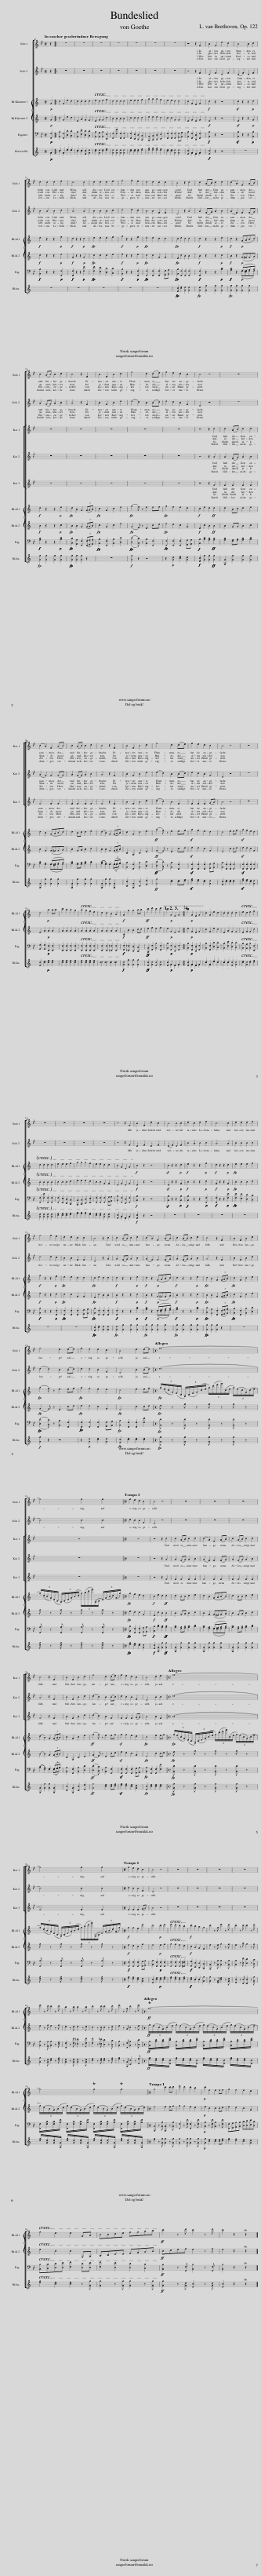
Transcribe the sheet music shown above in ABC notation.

X:1
%%score [ 1 2 [ 3 4 5 ] { 6 7 } ( 8 9 ) ( 10 11 ) ]
L:1/8
Q:1/4=120
M:2/2
I:linebreak $
K:Bb
V:1 treble
V:2 treble
V:3 treble
V:4 treble
V:5 treble
V:6 treble transpose=-2
V:7 treble transpose=-2
V:8 bass
V:9 bass
V:10 treble transpose=-2
V:11 treble transpose="-2 "
V:1
 z2 |: z8 | z8 | z8 | z8 | %5
 z8 | z8 | z8 | z4 z2!ff! F2 | B2 F2 d2 c2 | %10
 B4 B2 c2 |$ d2 c2 d2 e2 | c6 c2 | d2 d2 d2 e2 | f4 f2 e2 | %15
 d2 d2 c2 c2 | B4 z2 c2 | c2 (AB) c2 d2 | (c2 A2) F2 (AB) |$ c2 (AB) c2 d2 | %20
 c4 z2 F2 | B2 F2 B2 d2 | f4 d2 (de) | f2 e2 d2 c2 | B4 z4 | %25
 z8 |$ z8 | z8 | z8 | z8 | %30
 z8 | z8 | z8 | z8 |$ z8 | %35
 z8 | z8 | z8 | z8 | z8 |1 %40
 z8 :|2 z8 || z8 | z8 | z8 |$ %45
 z8 | z8 | z8 | z8 | z4 z2 F2 | %50
 B2 F2 d2 c2 | B4 B2 c2 | d2 c2 d2 e2 | c6 c2 | d2 d2 d2 e2 |$ %55
 f4 f2 e2 | d2 d2 c2 c2 | B4 z2 c2 | c2 (AB) c2 d2 | (c2 A2) F2 (AB) | %60
 c2 (AB) c2 d2 | c4 z2 F2 | B2 F2 B2 d2 |$ f4 d2 (de) | f2 e2 d2 c2 | %65
 B4 d2 (de) ||[M:4/4][Q:1/4=116] f8- |$ f4 f2 f2 ||[M:2/2][Q:1/4=120] f2 e2 d2 c2 | B4 z4 | %70
 z8 | z8 | z8 |$ z8 | z8 | %75
 z8 | z8 | z8 ||[M:4/4][Q:1/4=116] z8 |$ z8 | %80
[M:2/2][Q:1/4=120] z8 | z8 | z8 | z8 | z8 | %85
 z8 |$ z8 | z8 | z8 | z8 || %90
[M:4/4][Q:1/4=116] z8 |$ z8 ||[M:2/2][Q:1/4=120] z8 | z8 | z8 | %95
 z8 |$ z8 | z8 | z8 | z4 z2 |] %100
V:2
 z2 |: z8 | z8 | z8 | z8 | %5
 z8 | z8 | z8 | z4 z2!ff! F2 | D2 F2 D2 F2 | %10
 (D2 F2) D2 F2 |$ B2 A2 B2 c2 | A6 A2 | B2 B2 B2 c2 | d4 d2 c2 | %15
 B2 B2 F2 F2 | D4 z2 A2 | A2 (FG) A2 B2 | (A2 F2) F2 (FG) |$ A2 (FG) A2 B2 | %20
 A4 z2 F2 | B2 F2 B2 d2 | (d2 c2) B2 (Bc) | d2 c2 B2 F2 | D4 z4 | %25
 z8 |$ z8 | z8 | z8 | z8 | %30
 z8 | z8 | z8 | z8 |$ z8 | %35
 z8 | z8 | z8 | z8 | z8 |1 %40
 z8 :|2 z8 || z8 | z8 | z8 |$ %45
 z8 | z8 | z8 | z8 | z4 z2 F2 | %50
 D2 F2 D2 F2 | (D2 F2) D2 F2 | B2 A2 B2 c2 | A6 A2 | B2 B2 B2 c2 |$ %55
 d4 d2 c2 | B2 B2 F2 F2 | D4 z2 A2 | A2 (FG) A2 B2 | (A2 F2) F2 (FG) | %60
 A2 (FG) A2 B2 | A4 z2 F2 | B2 F2 B2 d2 |$ (d2 c2) B2 (Bc) | d2 c2 B2 F2 | %65
 D4 B2 (Bc) ||[M:4/4] (d8 |$ c4) c2 c2 ||[M:2/2] d2 c2 B2 F2 | D4 z4 | %70
 z8 | z8 | z8 |$ z8 | z8 | %75
 z8 | z8 | z8 ||[M:4/4] z8 |$ z8 | %80
[M:2/2] z8 | z8 | z8 | z8 | z8 | %85
 z8 |$ z8 | z8 | z8 | z8 || %90
[M:4/4] z8 |$ z8 ||[M:2/2] z8 | z8 | z8 | %95
 z8 |$ z8 | z8 | z8 | z4 z2 |] %100
V:3
 z2 |: z8 | z8 | z8 | z8 | %5
 z8 | z8 | z8 | z8 | z8 | %10
 z8 |$ z8 | z8 | z8 | z8 | %15
 z8 | z8 | z8 | z8 |$ z8 | %20
 z8 | z8 | z8 | z8 | z4 z2!ff! c2 | %25
 c2 (AB) c2 d2 |$ (c2 A2) F2 (AB) | c2 (AB) c2 d2 | c4 z2 F2 | B2 F2 B2 d2 | %30
 f4 d2 (de) | f2 e2 d2 c2 | B4 z4 | z8 |$ z8 | %35
 z8 | z8 | z8 | z8 | z8 |1 %40
 z8 :|2 z8 || z8 | z8 | z8 |$ %45
 z8 | z8 | z8 | z8 | z8 | %50
 z8 | z8 | z8 | z8 | z8 |$ %55
 z8 | z8 | z8 | z8 | z8 | %60
 z8 | z8 | z8 |$ z8 | z8 | %65
 z8 ||[M:4/4] z8 |$ z8 ||[M:2/2] z8 | z4 z2 c2 | %70
 c2 (AB) c2 d2 | (c2 A2) F2 (AB) | c2 (AB) c2 d2 |$ c4 z2 F2 | B2 F2 B2 d2 | %75
 f4 d2 (de) | f2 e2 d2 c2 | B4 d2 e2 ||[M:4/4] f8- |$ f4 f2 f2 | %80
[M:2/2] f2 e2 d2 c2 | B4 z4 | z8 | z8 | z8 | %85
 z8 |$ z8 | z8 | z8 | z8 || %90
[M:4/4] z8 |$ z8 ||[M:2/2] z8 | z8 | z8 | %95
 z8 |$ z8 | z8 | z8 | z4 z2 |] %100
V:4
 z2 |: z8 | z8 | z8 | z8 | %5
 z8 | z8 | z8 | z8 | z8 | %10
 z8 |$ z8 | z8 | z8 | z8 | %15
 z8 | z8 | z8 | z8 |$ z8 | %20
 z8 | z8 | z8 | z8 | z4 z2!ff! A2 | %25
 A2 (FG) A2 B2 |$ (A2 F2) F2 (FG) | A2 (FG) A2 B2 | A4 z2 F2 | B2 F2 B2 d2 | %30
 (d2 c2) B2 (Bc) | d2 c2 B2 F2 | D4 z4 | z8 |$ z8 | %35
 z8 | z8 | z8 | z8 | z8 |1 %40
 z8 :|2 z8 || z8 | z8 | z8 |$ %45
 z8 | z8 | z8 | z8 | z8 | %50
 z8 | z8 | z8 | z8 | z8 |$ %55
 z8 | z8 | z8 | z8 | z8 | %60
 z8 | z8 | z8 |$ z8 | z8 | %65
 z8 ||[M:4/4] z8 |$ z8 ||[M:2/2] z8 | z4 z2 A2 | %70
 A2 (FG) A2 B2 | (A2 F2) F2 (FG) | A2 (FG) A2 B2 |$ A4 z2 F2 | B2 F2 B2 d2 | %75
 (d2 c2) B2 (Bc) | d2 c2 B2 F2 | D4 B2 c2 ||[M:4/4] (d8 |$ c4) c2 c2 | %80
[M:2/2] d2 c2 B2 F2 | D4 z4 | z8 | z8 | z8 | %85
 z8 |$ z8 | z8 | z8 | z8 || %90
[M:4/4] z8 |$ z8 ||[M:2/2] z8 | z8 | z8 | %95
 z8 |$ z8 | z8 | z8 | z4 z2 |] %100
V:5
 z2 |: z8 | z8 | z8 | z8 | %5
 z8 | z8 | z8 | z8 | z8 | %10
 z8 |$ z8 | z8 | z8 | z8 | %15
 z8 | z8 | z8 | z8 |$ z8 | %20
 z8 | z8 | z8 | z8 | z4 z2!ff! F2 | %25
 F2 F2 F2 F2 |$ F4 F2 F2 | F2 F2 F2 F2 | F4 z2 F2 | B2 F2 B2 d2 | %30
 (d2 c2) B2 F2 | F2 F2 F2 (GA) | B4 z4 | z8 |$ z8 | %35
 z8 | z8 | z8 | z8 | z8 |1 %40
 z8 :|2 z8 || z8 | z8 | z8 |$ %45
 z8 | z8 | z8 | z8 | z8 | %50
 z8 | z8 | z8 | z8 | z8 |$ %55
 z8 | z8 | z8 | z8 | z8 | %60
 z8 | z8 | z8 |$ z8 | z8 | %65
 z8 ||[M:4/4] z8 |$ z8 ||[M:2/2] z8 | z4 z2 F2 | %70
 F2 F2 F2 F2 | F4 F2 F2 | F2 F2 F2 F2 |$ F4 z2 F2 | B2 F2 B2 d2 | %75
 (d2 c2) B2 F2 | F2 F2 F2 (GA) | B4 B2 F2 ||[M:4/4] (B8 |$ F4) F2 F2 | %80
[M:2/2] F2 F2 F2 (GA) | B4 z4 | z8 | z8 | z8 | %85
 z8 |$ z8 | z8 | z8 | z8 || %90
[M:4/4] z8 |$ z8 ||[M:2/2] z8 | z8 | z8 | %95
 z8 |$ z8 | z8 | z8 | z4 z2 |] %100
V:6
[K:C]!p! .G2 |: .c2 .G2 .e2 .d2 | .c2 .c2 .c2 .d2 | e2 d2 e2 f2 | d2 d2 d2 d2 | %5
 e2 e2 e2 f2 | g2 g2 g2 f2 | e2 e2 d2 d2 | c2 G2 E2 G2 |!f! c2 z2 z4 | %10
 c2 z2 z2!p! d2 |$!f! e2 z2 z2!p! f2 |!f! d2 z2 z2!p! d2 | e2 e2 e2 f2 |!f! g2 z2 z2!p! f2 | %15
 e2 e2 d2 d2 | c2 e2 d2 d2 |!f! d2 z2 z2!p! e2 |!f! d2 z2!p! (GABc) |$!f! d2 z2 z2!p! e2 | %20
 d2 B2 G2 (3(GAB) | c2 G2 c2 e2 | (g2 f) z e2 ef | g2 f2 e2 d2 |!f! c2 e2 d2!ff! d2 | %25
 d2 Bc d2 e2 |$ d2 B2 (GABc) | d2 Bc d2 e2 | (d2 B2) G2 (3(GAB) | c2 G2 c2 e2 | %30
!ff! (g2 f) z e2 ef | g2 f2 e2 d2 | c4 e2 ef | g2 f2 e2 d2 |$ c4!p! a2 ab | %35
 .c'2 .b2 .a2 .g2 | .a2 .g2 .f2 .e2 | d2 c2 B2 A2 |!f! G2 g2 g2 ab |!ff! c'2 d'2 c'2 d'2 |1 %40
 c'2!p! G2 E2 G2 :|2 c'2!p! G2 E2 G2 || .c2 .G2 .e2 .d2 | .c2 .c2 .c2 .d2 | e2 d2 e2 f2 |$ %45
 d2 d2 d2 d2 | e2 e2 e2 f2 | g2 g2 g2 f2 | e2 e2 d2 d2 | c2 G2 E2 G2 | %50
!f! c2 z2 z4 | c2 z2 z2!p! d2 |!f! e2 z2 z2!p! f2 |!f! d2 z2 z2!p! d2 | e2 e2 e2 f2 |$ %55
!f! g2 z2 z2!p! f2 | e2 e2 d2 d2 | c2 e2 d2 d2 |!f! d2 z2 z2!p! e2 |!f! d2 z2!p! (GABc) | %60
!f! d2 z2 z2!p! e2 | d2 B2 G2 (3(GAB) | c2 G2 c2 e2 |$ (g2 f) z e2 ef | g2 f2 e2 d2 | %65
 c4 e2 ef ||[M:4/4] (6:4:6.g/(e/c/.G/)(E/C/ (6:4:6.G,/)(C/E/.G/)(c/e/ (6:4:6.g/)(c'/e'/.g'/)(c/e/ (6:4:6.g/)(e/c/.G/)(c/e/ |$ (6:4:6.g/)(d/B/.G/)(D/B,/ (6:4:6.G,/)(B,/D/.G/)(B/d/ (6:4:6.g/)(b/d'/.g'/)(G,/B,/ (6:4:6.D/)(G/B/.d/)(G/g/) ||[M:2/2] g2 f2 e2 d2 |!f! c2 e2 d2!ff! d2 | %70
 d2 Bc d2 e2 | d2 B2 (GABc) | d2 Bc d2 e2 |$ (d2 B2) G2 (3(GAB) | c2 G2 c2 e2 | %75
!ff! (g2 f) z e2 ef | g2 f2 e2 d2 | c4 e2 ef ||[M:4/4] (6:4:6.g/(e/c/.G/)(E/C/ (6:4:6.G,/)(C/E/.G/)(c/e/ (6:4:6.g/)(c'/e'/.g'/)(c/e/ (6:4:6.g/)(e/c/.G/)(c/e/ |$ (6:4:6.g/)(d/B/.G/)(D/B,/ (6:4:6.G,/)(B,/D/.G/)(B/d/ (6:4:6.g/)(b/d'/.g'/)(G,/B,/ (6:4:6.D/)(G/B/.d/)(G/g/) | %80
[M:2/2]!f! g2 f2 e2 d'2 | c'4!p! c'2 d'2 | e'2 d'2 c'2 b2 |!f! c'2 b2 a2 g2 | c'2 z g e'2 z d' | %85
 c'2 z c' c'2 z d' |$ e'2 z d' c'2 z d' | b2 z b b2 z b | c'2 z c' c'2 z d' | e'2 z g c'2 z e' || %90
[M:4/4]!ff! Tg8- |$ g4 Tg2 Tg2 ||[M:2/2] g4 c'2 c'd' | e'2 d'2 c'2 b2 |!p! c'2 e2 e2 ef | %95
 g2 f2 e2 d2 |$ g2 e2 e2 GA | Bcde fgab |!ff! c'2 z d' c'2 z d' | c'2 z2 !fermata!z2 |] %100
V:7
[K:C]!p! .G2 |: .c2 .G2 .e2 .d2 | .E2 .A2 .G2 .F2 | E2 G2 G2 d2 | B2 B2 B2 B2 | %5
 c2 c2 c2 d2 | e2 e2 e2 d2 | c2 c2 G2 G2 | E2 G2 E2 G2 |!f! E2 z2 z4 | %10
 E2 z2 z2!p! G2 |$!f! c2 z2 z2!p! d2 |!f! G2 z2 z2!p! G2 | c2 c2 c2 d2 |!f! e2 z2 z2!p! d2 | %15
 c2 c2 G2 G2 | E2 c2 B2 B2 |!f! B2 z2 z2!p! c2 |!f! B2 z2!p! (G^FGA) |$!f! B2 z2 z2!p! c2 | %20
 B2 B2 G2 (3(GAB) | c2 G2 c2 e2 | (G2 F) z E2 cd | e2 d2 c2 G2 |!f! E2 c2 B2!ff! B2 | %25
 B2 GA B2 c2 |$ B2 G2 (G^FGA) | B2 GA B2 c2 | B2 B2 G2 (3(GAB) | C2 G,2 C2 E2 | %30
!ff! (G2 F) z E2 cd | e2 d2 c2 G2 | E4 c2 cd | e2 d2 c2 G2 |$ E2 A2!p! A2 A2 | %35
 A2 A2 A2 A2 | A2 A2 A2 A2 | A2 A2 A2 A2 |!f! B,2 B2 B2 cd |!ff! e2 f2 e2 f2 |1 %40
 e2!p! G2 E2 G2 :|2 e2!p! G2 E2 G2 || .c2 .G2 .e2 .d2 | .E2 .A2 .G2 .F2 | E2 G2 G2 d2 |$ %45
 B2 B2 B2 B2 | c2 c2 c2 d2 | e2 e2 e2 d2 | c2 c2 G2 G2 | E2 G2 E2 G2 | %50
!f! E2 z2 z4 | E2 z2 z2!p! G2 |!f! c2 z2 z2!p! d2 |!f! G2 z2 z2!p! G2 | c2 c2 c2 d2 |$ %55
!f! e2 z2 z2!p! d2 | c2 c2 G2 G2 | E2 c2 B2 B2 |!f! B2 z2 z2!p! c2 |!f! B2 z2!p! (G^FGA) | %60
!f! B2 z2 z2!p! c2 | B2 B2 G2 (3(GAB) | c2 G2 c2 e2 |$ (G2 F) z E2 cd | e2 d2 c2 G2 | %65
 E4 c2 cd ||[M:4/4] e z g z g z g z |$ g z g z g z g z ||[M:2/2] e2 d2 c2 G2 |!f! E2 c2 B2!ff! B2 | %70
 B2 GA B2 c2 | B2 G2 (G^FGA) | B2 GA B2 c2 |$ (B2 B2) G2 (3(GAB) | C2 G,2 C2 E2 | %75
!ff! (G2 F) z E2 cd | e2 d2 c2 G2 | E4 c2 cd ||[M:4/4] e z g z g z g z |$ g z g z g z g z | %80
[M:2/2]!f! e2 d2 c2 f2 | e4!p! e2 f2 | g2 f2 e2 d2 |!f! c2 A2 G2 F2 | e2 z e g2 z f | %85
 e2 z a g2 z f |$ e2 z f e2 z f | d2 z d d2 z d | c2 z c c2 z d | e2 z G c2 z e || %90
[M:4/4]!ff! (6:4:6.g/(e/c/.G/)(c/e/ (6:4:6.g/)(e/c/.G/)(c/e/ (6:4:6.g/)(e/c/.G/)(c/e/ (6:4:6.g/)(e/c/.G/)(c/e/ |$ (6:4:6.g/)(d/B/.G/)(B/d/ (6:4:6.g/)(d/B/.G/)(B/d/ (6:4:6.g/)(d/B/.G/)(B/d/ (6:4:6.g/)(d/B/.G/)(B/d/) ||[M:2/2] e4 e2 ef | g2 f2 e2 d2 |!p! e2 c2 c2 cd | %95
 e2 d2 c2 G2 |$ e2 c2 c2 G,A, | B,CDE FGAB |!ff! cdef e2 z f | e2 z2 !fermata!z2 |] %100
V:8
!p!!p! .[F,,F,]2 |: .[B,,B,]2 .[F,,F,]2 .[D,D]2 .[C,C]2 | .[B,,B,]2 .[E,E]2 .[D,D]2 .[C,C]2 | [B,,B,]2 [A,,A,]2 [B,,B,]2 [E,,E,]2 | [F,,F,]2 [F,F]2 [F,,F,]2 [F,,F,]2 | %5
 [F,,F,]2 [E,,E,]2 [D,,D,]2 [C,,C,]2 | [B,,,B,,]2 [C,,C,]2 [D,,D,]2 [E,,E,]2 | [F,,F,]2 [F,,F,]2 [F,,F,]2 [G,,G,][A,,A,] | [B,,B,]2 [F,,F,]2 [D,,D,]2 [F,,F,]2 |!f!!f! [B,,B,]2 z2 z4 | %10
 [B,,B,]2 z2 z2!p!!p! [B,,B,]2 |$!f!!f! [B,,B,]2 z2 z2!p!!p! [F,,F,]2 |!f!!f! [F,,F,]2 z2 z2!p!!p! [F,F]2 | [F,F]2 [E,E]2 [D,D]2 [C,C]2 |!f!!f! [B,,B,]2 z2 z2!p!!p! [F,,F,]2 | %15
 [F,,F,]2 [F,,F,]2 [F,,F,]2 [G,,G,][A,,A,] | [B,,B,]2 [F,,F,]2 [F,,F,]2 [F,,F,]2 |!f!!f! [F,,F,]2 z2 z2!p!!p! [B,D]2 |!f!!f!!f! [A,C]2 z2!p! (F,G,A,B,) |$!f!!f! [A,C]2 z2 z2!p!!p! [B,D]2 | %20
 [C,C]2 [A,,A,]2 [F,,F,]2 (3([F,,F,][G,,G,][A,,A,]) | [B,,B,]2 [F,,F,]2 [B,,B,]2 [D,D]2 | (([D,D]2 [C,C])) z [B,,B,]2 [F,,F,]2 | [F,,F,]2 [F,,F,]2 [F,,F,]2 [G,,G,][A,,A,] |!f!!f! [B,,B,]2 [B,D]2 [A,C]2!ff!!ff! [A,C]2 | %25
 [A,C]2 [F,A,][G,B,] [A,C]2 [B,D]2 |$ [A,C]2 [F,A,]2 (F,G,A,B,) | [A,C]2 [F,A,][G,B,] [A,C]2 [B,D]2 | (([A,C]2 [F,A,]2)) F,2 (3(F,G,A,) | [B,,B,]2 [F,,F,]2 [B,,B,]2 [D,D]2 | %30
!ff!!ff! (([D,D]2 [C,C])) z [B,,B,]2 [F,,F,]2 | [F,,F,]2 [F,,F,]2 [F,,F,]2 [G,,G,][A,,A,] | [B,,B,]2 [F,,F,]2 [F,,F,]2 [F,,F,]2 | [F,,F,]2 [F,,F,]2 [F,,F,]2 [F,,F,]2 |$ [G,,G,]2 [G,,G,]2!p!!p! [E,,E,]2 [E,,E,]2 | %35
 [E,,E,]2 [E,,E,]2 [E,,E,]2 [E,,E,]2 | [E,,E,]2 [E,,E,]2 [E,,E,]2 [E,,E,]2 | [E,,E,]2 [E,,E,]2 [=E,,=E,]2 [E,,E,]2 |!f!!f! [F,,F,]2 [_E,,_E,]2 [D,,D,]2 [C,,C,]2 |!ff!!ff! [B,,,B,,]2 [F,,F,]2 [B,,B,]2 [F,,F,]2 |1 %40
 [B,,B,]2!p!!p! [F,,F,]2 [D,,D,]2 [F,,F,]2 :|2 [B,,B,]2!p!!p! [F,,F,]2 [D,,D,]2 [F,,F,]2 || .[B,,B,]2 .[F,,F,]2 .[D,D]2 .[C,C]2 | .[B,,B,]2 .[E,E]2 .[D,D]2 .[C,C]2 | [B,,B,]2 [A,,A,]2 [B,,B,]2 [E,,E,]2 |$ %45
 [F,,F,]2 [F,F]2 [F,,F,]2 [F,,F,]2 | [F,,F,]2 [E,,E,]2 [D,,D,]2 [C,,C,]2 | [B,,,B,,]2 [C,,C,]2 [D,,D,]2 [E,,E,]2 | [F,,F,]2 [F,,F,]2 [F,,F,]2 [G,,G,][A,,A,] | [B,,B,]2 [F,,F,]2 [D,,D,]2 [F,,F,]2 | %50
!f! [B,,B,]2 z2 z4 | [B,,B,]2 z2 z2!p!!p! [B,,B,]2 |!f!!f! [B,,B,]2 z2 z2!p!!p! [F,,F,]2 |!f!!f! [F,,F,]2 z2 z2!p!!p! [F,F]2 | [F,F]2 [E,E]2 [D,D]2 [C,C]2 |$ %55
!f!!f! [B,,B,]2 z2 z2!p!!p! [F,,F,]2 | [F,,F,]2 [F,,F,]2 [F,,F,]2 [G,,G,][A,,A,] | [B,,B,]2 [F,,F,]2 [F,,F,]2 [F,,F,]2 |!f!!f! [F,,F,]2 z2 z2!p!!p! [B,D]2 |!f!!f!!f! [A,C]2 z2!p! (F,G,A,B,) | %60
!f!!f! [A,C]2 z2 z2!p!!p! [B,D]2 | [C,C]2 [A,,A,]2 [F,,F,]2 (3([F,,F,][G,,G,][A,,A,]) | [B,,B,]2 [F,,F,]2 [B,,B,]2 [D,D]2 |$ (([D,D]2 [C,C])) z [B,,B,]2 [F,,F,]2 | [F,,F,]2 [F,,F,]2 [F,,F,]2 [G,,G,][A,,A,] | %65
 [B,,B,]2 [F,,F,]2 [F,,F,]2 [F,F]2 ||[M:4/4] [B,,D] z [B,,D] z [B,,D] z [B,,D] z |$ [F,,A,] z [F,,A,] z [F,,A,] z [F,,A,] z ||[M:2/2] [B,,B,]2 [F,,F,]2 [F,,F,]2 [G,,G,][A,,A,] |!f!!f! [B,,B,]2 [B,D]2 [A,C]2!ff!!ff! [A,C]2 | %70
 [A,C]2 [F,A,][G,B,] [A,C]2 [B,D]2 | [A,C]2 [F,A,]2 (F,G,A,B,) | [A,C]2 [F,A,][G,B,] [A,C]2 [B,D]2 |$ (([A,C]2 [F,A,]2)) F,2 (3(F,G,A,) | [B,,B,]2 [F,,F,]2 [B,,B,]2 [D,D]2 | %75
!ff! (([D,D]2 [C,C])) z [B,,B,]2 [F,,F,]2 | [F,,F,]2 [F,,F,]2 [F,,F,]2 [G,,G,][A,,A,] | [B,,B,]2 [F,,F,]2 [F,,F,]2 [F,F]2 ||[M:4/4] [B,,D] z [B,,D] z [B,,D] z [B,,D] z |$ [F,,A,] z [F,,A,] z [F,,A,] z [F,,A,] z | %80
[M:2/2]!f!!f! [F,,F,]2 [F,,F,]2 [F,,F,]2 [G,,G,][A,,A,] | [B,,B,]2 [F,,F,]2!p!!p! [F,,F,]2 [F,,F,]2 | [F,,F,]2 [F,,F,]2 [F,,F,]2 [^F,,^F,]2 |!f!!f! [G,,G,]2 [E,,E,]2 [D,,D,]2 [C,,C,]2 | [B,,,B,,]2 z [B,,B,] [B,,B,]2 z [B,,B,] | %85
 [B,,B,]2 z [E,E] [D,D]2 z [C,C] |$ [B,,B,]2 z [A,,A,] [B,,B,]2 z [E,G,] | [F,,F,]2 z [F,F] [=E,=E]2 z [F,F] | [F,F]2 z [_E,_E] [D,D]2 z [C,C] | [B,,B,]2 z [F,,F,] [B,,B,]2 z [D,D] || %90
[M:4/4]!ff! [B,,B,]/[B,D]/[B,D]/[DF]/ [B,,B,]/[B,D]/[B,D]/[DF]/ [B,,B,]/[B,D]/[B,D]/[DF]/ [B,,B,]/[B,D]/[B,D]/[DF]/ |$ [F,,F,]/[F,C]/[F,C]/[A,F]/ [F,,F,]/[F,C]/[F,C]/[A,F]/ [F,,F,]/[F,C]/[F,C]/[A,F]/ [F,,F,]/[F,C]/[F,C]/[A,F]/ ||[M:2/2] [B,,,B,,]2 z [B,,B,] [B,,,B,,]2 z [B,,B,] | [F,,F,]2 z [F,F] [F,,F,]2 z [F,F] |!p! [B,,B,]2 z [F,F] [B,,B,]2 z [F,F] | %95
 [F,,F,][G,,G,][A,,A,][B,,B,] [C,C][D,D][E,E][C,C] |$ [B,,B,][C,C][D,D][E,E] [F,F]2 [D,D][E,E] | [F,F]2 [E,E]2 [D,D]2 [C,C]2 |!ff! [B,,B,]2 z [F,,F,] [B,,B,]2 z [F,,F,] | [B,,B,]2 z2 !fermata!z2 |] %100
V:9
 x2 |: x8 | x8 | x8 | x8 | %5
 x8 | x8 | x8 | x8 | x8 | %10
 x8 |$ x8 | x8 | x8 | x8 | %15
 x8 | x8 | x8 | x4 (F,=E,F,G,) |$ x8 | %20
 x8 | x8 | x8 | x8 | x8 | %25
 x8 |$ x4 (F,=E,F,G,) | x8 | x4 F,2 (3(F,G,A,) | x8 | %30
 x8 | x8 | x8 | x8 |$ x8 | %35
 x8 | x8 | x8 | x8 | x8 |1 %40
 x8 :|2 x8 || x8 | x8 | x8 |$ %45
 x8 | x8 | x8 | x8 | x8 | %50
 x8 | x8 | x8 | x8 | x8 |$ %55
 x8 | x8 | x8 | x8 | x4 (F,=E,F,G,) | %60
 x8 | x8 | x8 |$ x8 | x8 | %65
 x8 ||[M:4/4] x8 |$ x8 ||[M:2/2] x8 | x8 | %70
 x8 | x4 (F,=E,F,G,) | x8 |$ x4 F,2 (3(F,G,A,) | x8 | %75
 x8 | x8 | x8 ||[M:4/4] x8 |$ x8 | %80
[M:2/2] x8 | x8 | x8 | x8 | x8 | %85
 x8 |$ x8 | x8 | x8 | x8 || %90
[M:4/4] x8 |$ x8 ||[M:2/2] x8 | x8 | x8 | %95
 x8 |$ x8 | x8 | x8 | x6 |] %100
V:10
[K:C]!p!!p! .G2 |: .c2 .G2 .e2 .d2 | .c2 .c2 .[Ec]2 .[Gd]2 | [ce]2 [Gd]2 [ce]2 [df]2 | [Gd]2 [Gd]2 [Gd]2 [Gd]2 | %5
 [ce]2 [ce]2 [ce]2 [df]2 | [eg]2 [eg]2 [eg]2 [df]2 | [ce]2 [ce]2 [Gd]2 [Gd]2 | [Ec]2 G2 E2 G2 |!f!!f! [Ec]2 z2 z4 | %10
 z8 |$ z8 | z8 | z8 | z8 | %15
 z8 | [Ec]2 [ce]2 [Gd]2 [Gd]2 | [Gd]2 [Gg]2 [Gg]2 [Gg]2 | [Gg]2 [Gg]2 [Gg]2 [Gg]2 |$ [Gg]2 [Gg]2 [Gg]2 [Gg]2 | %20
 [Gg]2 [Gg]2 [Gg]2 z2 | z8 |!f! [Gg]2 z2 z4 | z2!p! [Gd]2 [ce]2 [Gd]2 |!f!!f! [Ec]2 [Gg]2 [Gg]2!ff!!ff! [Gg]2 | %25
 [G,G]2 [Gg]2 [Gg]2 [Gg]2 |$ [G,G]2 [Gg]2 [Gg]2 [Gg]2 | [G,G]2 [Gg]2 [Gg]2 [Gg]2 | [G,G]2 [Gg]2 [Gg]2 [G,G]2 | [Cc]2 [G,G]2 [Cc]2 [Ee]2 | %30
!ff! [Gg]4 [ce]2 [ce][df] | [eg]2 [df]2 [ce]2 [Gd]2 | [Ec]2 [ce]2 [ce]2 [ce]2 | [eg]2 [df]2 [ce]2 [Gd]2 |$ [Ec]2 [ce]2!p!!p! [cf]2 [cf]2 | %35
 [cf]2 [cf]2 [cf]2 [cf]2 | [cf]2 [cf]2 [cf]2 [cf]2 | [cd]2 [cd]2 [cd]2 [cd]2 |!f!!f! [Gd]2 [Gg]2 [Gg]2 [Gg]2 |!ff!!ff! [Ec]2 [Gd]2 [Ec]2 [Gd]2 |1 %40
 [Ec]2!p!!p! G2 E2 G2 :|2 [Ec]2!p!!p! G2 E2 G2 || .c2 .G2 .e2 .d2 | .c2 .c2 .[Ec]2 .[Gd]2 | [ce]2 [Gd]2 [ce]2 [df]2 |$ %45
 [Gd]2 [Gd]2 [Gd]2 [Gd]2 | [ce]2 [ce]2 [ce]2 [df]2 | [eg]2 [eg]2 [eg]2 [df]2 | [ce]2 [ce]2 [Gd]2 [Gd]2 | [Ec]2 G2 E2 G2 | %50
!f! [Ec]2 z2 z4 | z8 | z8 | z8 | z8 |$ %55
 z8 | z8 | [Ec]2 [ce]2 [Gd]2 [Gd]2 | [Gd]2 [Gg]2 [Gg]2 [Gg]2 | [Gg]2 [Gg]2 [Gg]2 [Gg]2 | %60
 [Gg]2 [Gg]2 [Gg]2 [Gg]2 | [Gg]2 [Gg]2 [Gg]2 z2 | z8 |$!f! [Gg]2 z2 z4 | z2!p! [Gd]2 [ce]2 [Gd]2 | %65
 [Ec]2 [ce]2 [ce]2 [ce]2 ||[M:4/4] [Gg] z [Gg] z [Gg] z [Gg] z |$ [dg] z [dg] z [dg] z [dg] z ||[M:2/2] [eg]2 [df]2 [ce]2 [Gd]2 |!f!!f! [Ec]2 [G,G]2 [Gg]2!ff!!ff! [Gg]2 | %70
 [G,G]2 [Gg]2 [Gg]2 [Gg]2 | [G,G]2 [Gg]2 [Gg]2 [Gg]2 | [G,G]2 [Gg]2 [Gg]2 [Gg]2 |$ [G,G]2 [Gg]2 [Gg]2 [G,G]2 | [Cc]2 [G,G]2 [Cc]2 [Ee]2 | %75
!ff! [Gg]4 [ce]2 [ce][df] | [eg]2 [df]2 [ce]2 [Gd]2 | [Ec]2 [ce]2 [ce]2 [ce]2 ||[M:4/4] [Gg] z [Gg] z [Gg] z [Gg] z |$ [dg] z [dg] z [dg] z [dg] z | %80
[M:2/2]!f!!f! [eg]2 [df]2 [ce]2 [Gd]2 | [Ec]2 [ce]2!p!!p! [ce]2 [df]2 | [eg]2 [df]2 [ce]2 [df]2 |!f!!f!!f! [ce]2 c2 c2 [Gg]2 | [Gg]2 z [EG] [ce]2 z [Gd] | %85
 [Ec]2 z [Cc] [Cc]2 z [Gg] |$ [Gg]2 z [Gd] [ce]2 z [df] | [Gd]2 z [Gd] [Gd]2 z [Gd] | [ce]2 z [ce] [ce]2 z [df] | [eg]2 z [G,G] [Cc]2 z [Ee] || %90
[M:4/4]!ff! [eg]/[ce]/[ce]/[Ec]/ [eg]/[ce]/[ce]/[Ec]/ [eg]/[ce]/[ce]/[Ec]/ [eg]/[ce]/[ce]/[Ec]/ |$ [dg]/[Gd]/[Gd]/[G,G]/ [dg]/[Gd]/[Gd]/[G,G]/ [dg]/[Gd]/[Gd]/[G,G]/ [dg]/[Gd]/[Gd]/[G,G]/ ||[M:2/2] [eg]2 z [Gg] [Gg]2 z [Gg] | [Gg]2 z [Gg] [Gg]2 z [Gg] |!p! [Gg]2 [ce]2 [ce]2 [ce][df] | %95
 [eg]2 [df]2 [ce]2 [Gd]2 |$ [eg]2 [ce]2 [ce]2 z [Gg] | [Gg]2 z [Gg] [Gg]2 z [Gg] |!ff! [Gg]2 z [Gd] [Ec]2 z [Gd] | [Ec]2 z2 !fermata!z2 |] %100
V:11
[K:C] .G2 |: .c2 .G2 .e2 .d2 | .c2 .c2 x4 | x8 | x8 | %5
 x8 | x8 | x8 | x2 G2 E2 G2 | x8 | %10
 x8 |$ x8 | x8 | x8 | x8 | %15
 x8 | x8 | x8 | x8 |$ x8 | %20
 x8 | x8 | x8 | x8 | x8 | %25
 x8 |$ x8 | x8 | x8 | x8 | %30
 x8 | x8 | x8 | x8 |$ x8 | %35
 x8 | x8 | x8 | x8 | x8 |1 %40
 x2 G2 E2 G2 :|2 x2 G2 E2 G2 || .c2 .G2 .e2 .d2 | .c2 .c2 x4 | x8 |$ %45
 x8 | x8 | x8 | x8 | x2 G2 E2 G2 | %50
 x8 | x8 | x8 | x8 | x8 |$ %55
 x8 | x8 | x8 | x8 | x8 | %60
 x8 | x8 | x8 |$ x8 | x8 | %65
 x8 ||[M:4/4] x8 |$ x8 ||[M:2/2] x8 | x8 | %70
 x8 | x8 | x8 |$ x8 | x8 | %75
 x8 | x8 | x8 ||[M:4/4] x8 |$ x8 | %80
[M:2/2] x8 | x8 | x8 | x2 c2 c2 x2 | x8 | %85
 x8 |$ x8 | x8 | x8 | x8 || %90
[M:4/4] x8 |$ x8 ||[M:2/2] x8 | x8 | x8 | %95
 x8 |$ x8 | x8 | x8 | x6 |] %100
